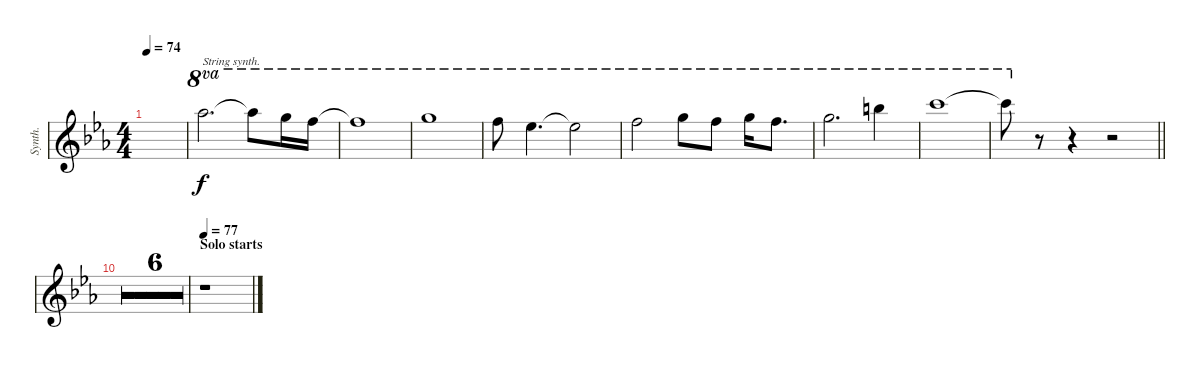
\bracketExtendMode groupsimilarinstruments
\otherSystemsTrackNameOrientation horizontal
\defaultBarNumberDisplay FirstOfSystem
\track ("Synthesizer" "Synth.") {multiBarRest instrument synthstrings1}
\staff {score}
\tuning (E4 B3 G3 D3 A2 E2)
\ts (4 4)
\tempo 74
\clef g2
\ks eb
|
28.1{acc b}.2{d ot 8va txt "String synth." beam Down} 28.1{t acc b}.8{ot 8va beam Down} 27.1{acc forcenatural}.16{ot 8va beam Down} 25.1{acc forcenatural}.16{ot 8va beam Down} |
25.1{t acc forcenatural}.1{ot 8va beam Down} |
27.1{acc forcenatural}.1{ot 8va beam Down} |
25.1{acc forcenatural}.8{ot 8va beam Down} 23.1{acc b}.4{d ot 8va beam Down} 23.1{t acc b}.2{ot 8va beam Down} |
25.1{acc forcenatural}.2{ot 8va beam Down} 27.1{acc forcenatural}.8{ot 8va beam Down} 25.1{acc forcenatural}.8{ot 8va beam Down} 27.1{acc forcenatural}.16{ot 8va beam Down} 25.1{acc forcenatural}.8{d ot 8va beam Down} |
27.1{acc forcenatural}.2{d ot 8va beam Down} 31.1{acc forcenatural}.4{ot 8va beam Down} |
32.1{acc forcenatural}.1{ot 8va beam Down} |
\barLineRight lightlight
32.1{t acc forcenatural}.8{ot 8va beam Down} r.8{beam Down} r.4{beam Down} r.2{beam Down} |
r.1{beam Down} |
r.1{beam Down} |
r.1{beam Down} |
r.1{beam Down} |
r.1{beam Down} |
r.1{beam Down} |
\section ("" "Solo starts")
\tempo 77
r.1{beam Down}
